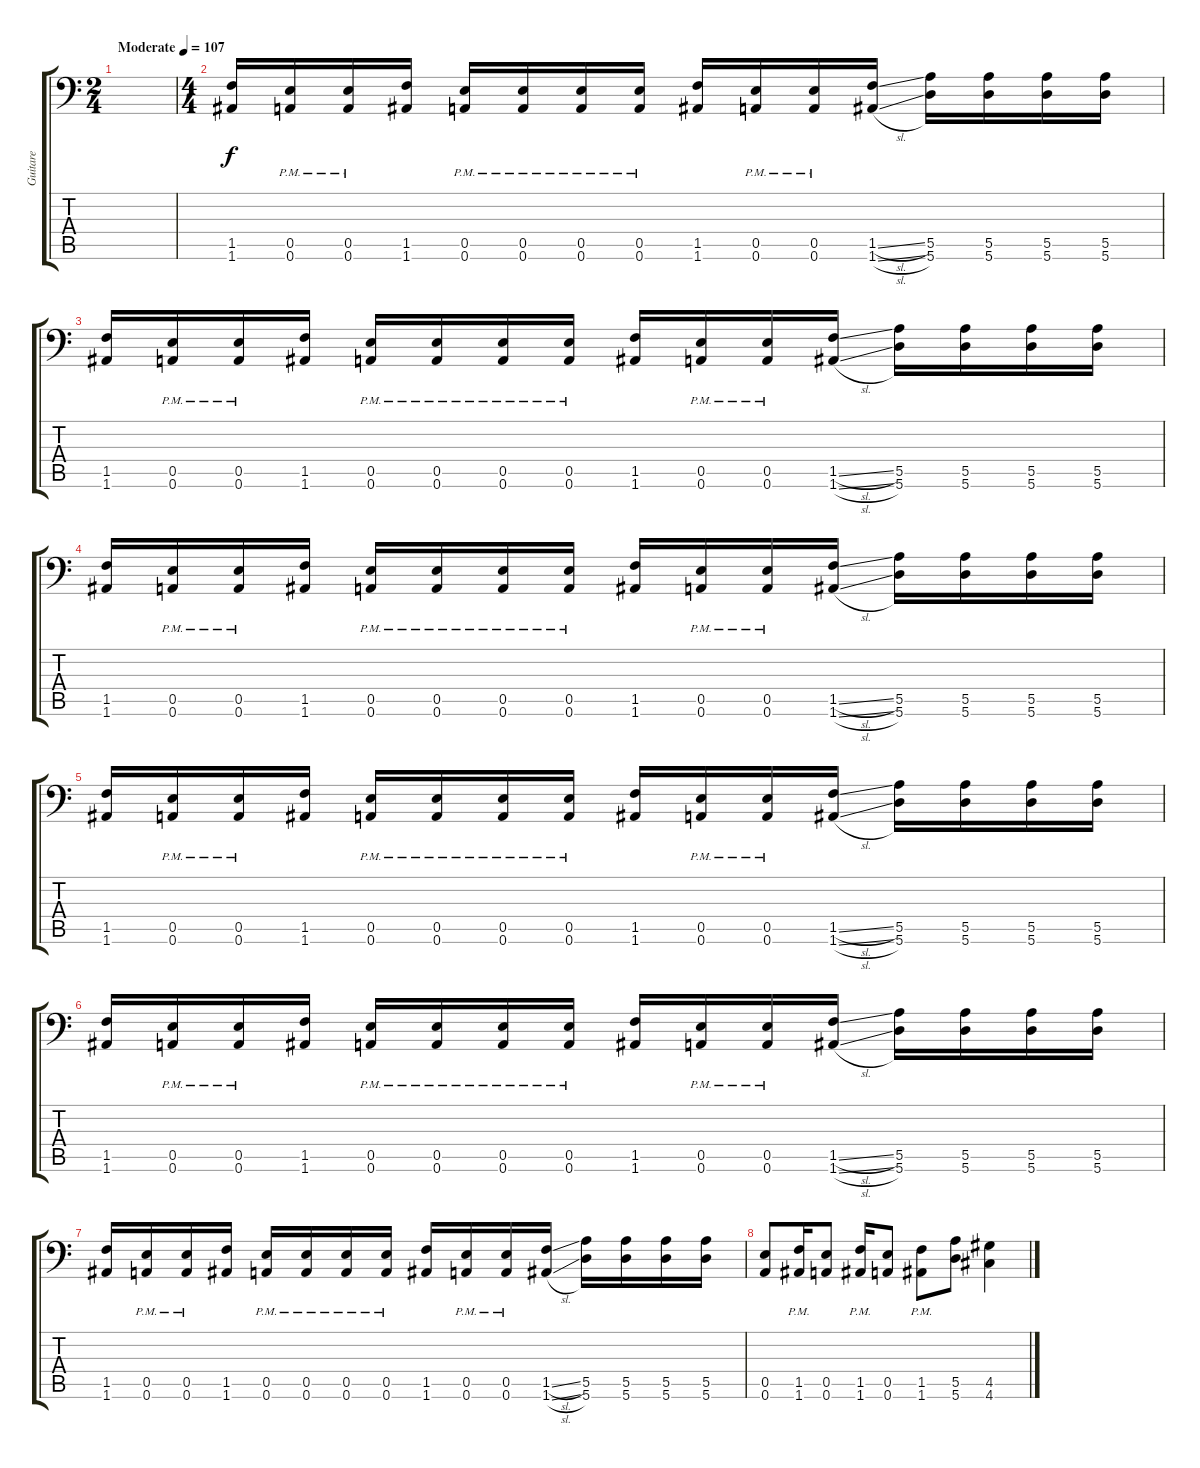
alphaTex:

\track ("Guitare" "Guitare") {instrument distortionguitar}
\staff {score tabs}
\tuning (B3 Gb3 D3 A2 E2 A1) {hide}
\ts (2 4)
\tempo (107 "Moderate")
\clef f4
\ks c
|
\ts (4 4)
(1.5 1.6).16 (0.5{pm} 0.6{pm}).16 (0.5{pm} 0.6{pm}).16 (1.5 1.6).16 (0.5{pm} 0.6{pm}).16 (0.5{pm} 0.6{pm}).16 (0.5{pm} 0.6{pm}).16 (0.5{pm} 0.6{pm}).16 (1.5 1.6).16 (0.5{pm} 0.6{pm}).16 (0.5{pm} 0.6{pm}).16 (1.5{sl} 1.6{sl}).16 (5.5 5.6).16 (5.5 5.6).16 (5.5 5.6).16 (5.5 5.6).16 |
(1.5 1.6).16 (0.5{pm} 0.6{pm}).16 (0.5{pm} 0.6{pm}).16 (1.5 1.6).16 (0.5{pm} 0.6{pm}).16 (0.5{pm} 0.6{pm}).16 (0.5{pm} 0.6{pm}).16 (0.5{pm} 0.6{pm}).16 (1.5 1.6).16 (0.5{pm} 0.6{pm}).16 (0.5{pm} 0.6{pm}).16 (1.5{sl} 1.6{sl}).16 (5.5 5.6).16 (5.5 5.6).16 (5.5 5.6).16 (5.5 5.6).16 |
(1.5 1.6).16 (0.5{pm} 0.6{pm}).16 (0.5{pm} 0.6{pm}).16 (1.5 1.6).16 (0.5{pm} 0.6{pm}).16 (0.5{pm} 0.6{pm}).16 (0.5{pm} 0.6{pm}).16 (0.5{pm} 0.6{pm}).16 (1.5 1.6).16 (0.5{pm} 0.6{pm}).16 (0.5{pm} 0.6{pm}).16 (1.5{sl} 1.6{sl}).16 (5.5 5.6).16 (5.5 5.6).16 (5.5 5.6).16 (5.5 5.6).16 |
(1.5 1.6).16 (0.5{pm} 0.6{pm}).16 (0.5{pm} 0.6{pm}).16 (1.5 1.6).16 (0.5{pm} 0.6{pm}).16 (0.5{pm} 0.6{pm}).16 (0.5{pm} 0.6{pm}).16 (0.5{pm} 0.6{pm}).16 (1.5 1.6).16 (0.5{pm} 0.6{pm}).16 (0.5{pm} 0.6{pm}).16 (1.5{sl} 1.6{sl}).16 (5.5 5.6).16 (5.5 5.6).16 (5.5 5.6).16 (5.5 5.6).16 |
(1.5 1.6).16 (0.5{pm} 0.6{pm}).16 (0.5{pm} 0.6{pm}).16 (1.5 1.6).16 (0.5{pm} 0.6{pm}).16 (0.5{pm} 0.6{pm}).16 (0.5{pm} 0.6{pm}).16 (0.5{pm} 0.6{pm}).16 (1.5 1.6).16 (0.5{pm} 0.6{pm}).16 (0.5{pm} 0.6{pm}).16 (1.5{sl} 1.6{sl}).16 (5.5 5.6).16 (5.5 5.6).16 (5.5 5.6).16 (5.5 5.6).16 |
(1.5 1.6).16 (0.5{pm} 0.6{pm}).16 (0.5{pm} 0.6{pm}).16 (1.5 1.6).16 (0.5{pm} 0.6{pm}).16 (0.5{pm} 0.6{pm}).16 (0.5{pm} 0.6{pm}).16 (0.5{pm} 0.6{pm}).16 (1.5 1.6).16 (0.5{pm} 0.6{pm}).16 (0.5{pm} 0.6{pm}).16 (1.5{sl} 1.6{sl}).16 (5.5 5.6).16 (5.5 5.6).16 (5.5 5.6).16 (5.5 5.6).16 |
(0.5 0.6).8 (1.5{pm} 1.6{pm}).16 (0.5 0.6).8 (1.5{pm} 1.6{pm}).16 (0.5 0.6).8 (1.5{pm} 1.6{pm}).8 (5.5 5.6).8 (4.5 4.6).4
